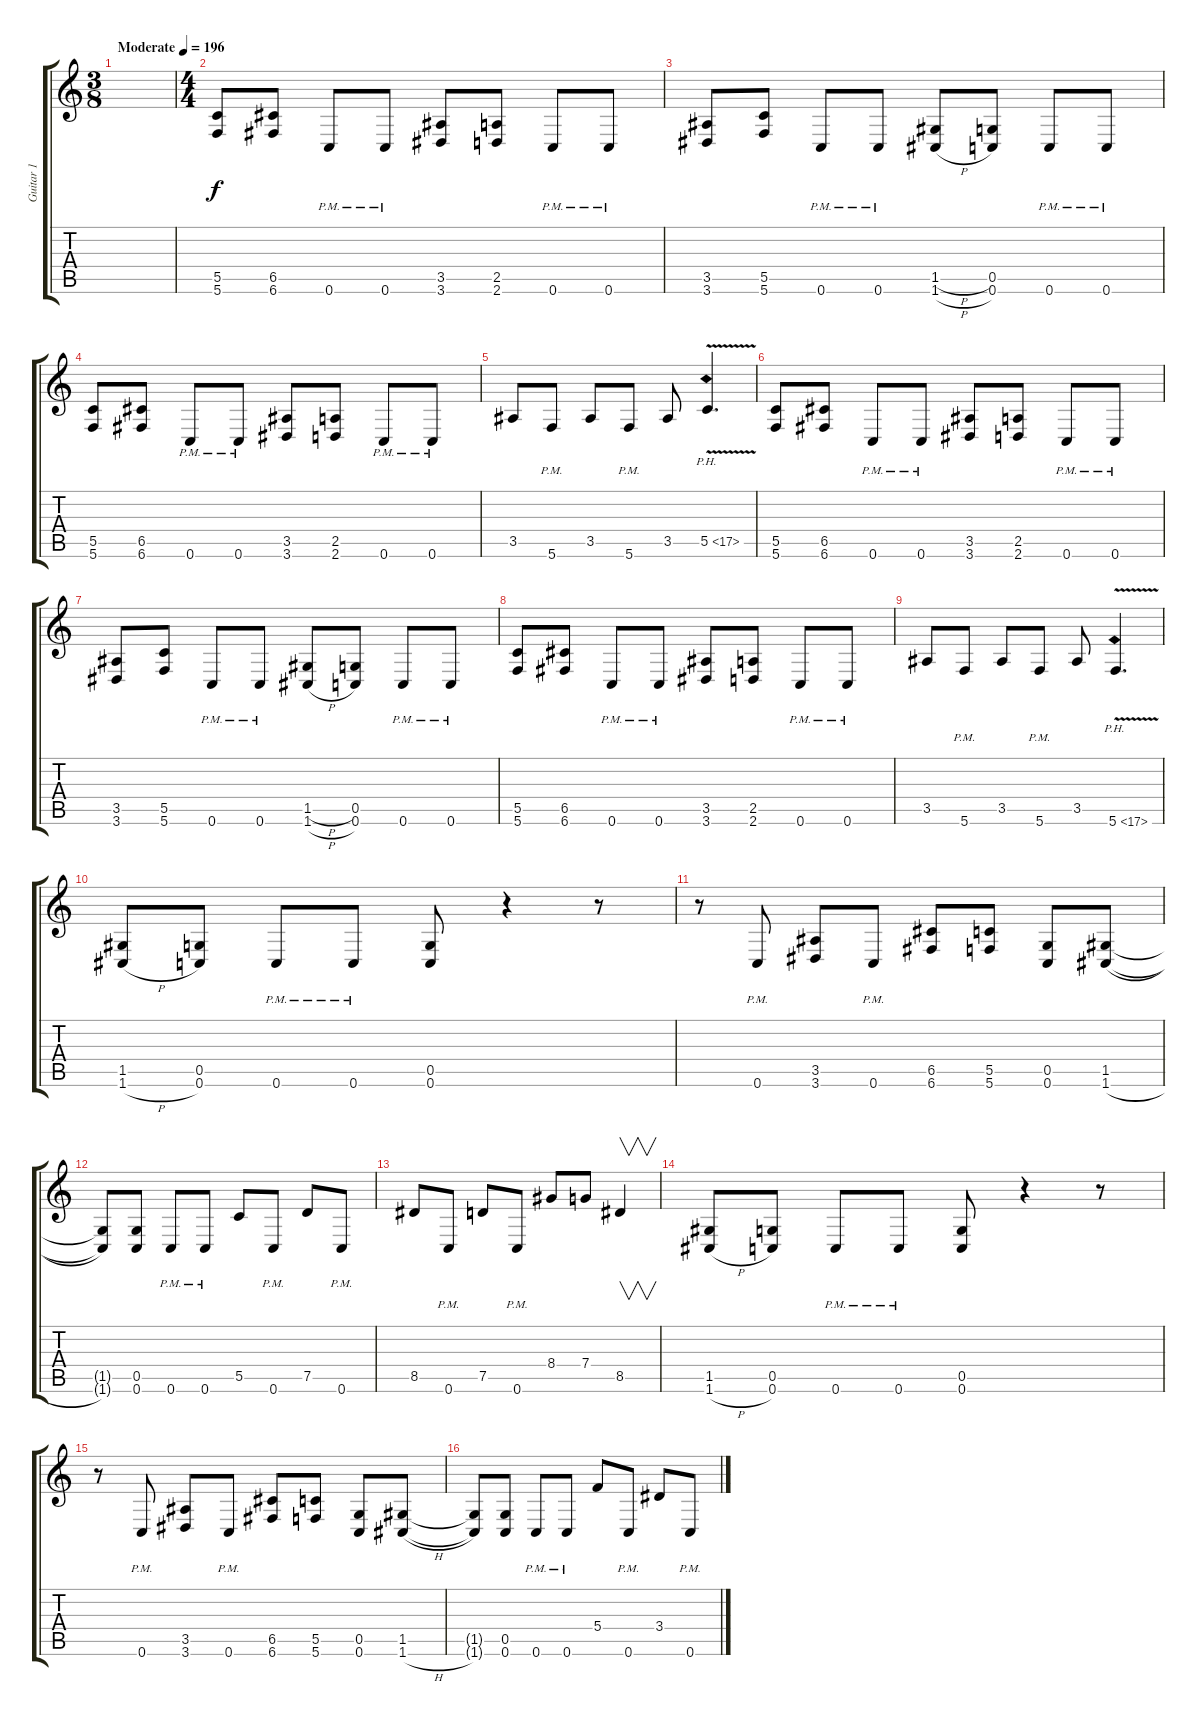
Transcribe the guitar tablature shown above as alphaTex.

\track ("Guitar 1" "Guitar 1") {instrument overdrivenguitar}
\staff {score tabs}
\tuning (D4 A3 F3 C3 G2 C2) {hide}
\ts (3 8)
\tempo (196 "Moderate")
\clef g2
\ks c
|
\ts (4 4)
(5.5 5.6).8 (6.5 6.6).8 0.6{pm}.8 0.6{pm}.8 (3.5 3.6).8 (2.5 2.6).8 0.6{pm}.8 0.6{pm}.8 |
(3.5 3.6).8 (5.5 5.6).8 0.6{pm}.8 0.6{pm}.8 (1.5{h} 1.6{h}).8 (0.5 0.6).8 0.6{pm}.8 0.6{pm}.8 |
(5.5 5.6).8 (6.5 6.6).8 0.6{pm}.8 0.6{pm}.8 (3.5 3.6).8 (2.5 2.6).8 0.6{pm}.8 0.6{pm}.8 |
3.5.8 5.6{pm}.8 3.5.8 5.6{pm}.8 3.5.8 5.5{ph 12 v}.4{d} |
(5.5 5.6).8 (6.5 6.6).8 0.6{pm}.8 0.6{pm}.8 (3.5 3.6).8 (2.5 2.6).8 0.6{pm}.8 0.6{pm}.8 |
(3.5 3.6).8 (5.5 5.6).8 0.6{pm}.8 0.6{pm}.8 (1.5{h} 1.6{h}).8 (0.5 0.6).8 0.6{pm}.8 0.6{pm}.8 |
(5.5 5.6).8 (6.5 6.6).8 0.6{pm}.8 0.6{pm}.8 (3.5 3.6).8 (2.5 2.6).8 0.6{pm}.8 0.6{pm}.8 |
3.5.8 5.6{pm}.8 3.5.8 5.6{pm}.8 3.5.8 5.6{ph 12 v}.4{d} |
(1.5 1.6{h}).8 (0.5 0.6).8 0.6{pm}.8 0.6{pm}.8 (0.5 0.6).8 r.4 r.8 |
r.8 0.6{pm}.8 (3.5 3.6).8 0.6{pm}.8 (6.5 6.6).8 (5.5 5.6).8 (0.5 0.6).8 (1.5 1.6{h}).8 |
(1.5{t} 1.6{t}).8 (0.5 0.6).8 0.6{pm}.8 0.6{pm}.8 5.5.8 0.6{pm}.8 7.5.8 0.6{pm}.8 |
8.5.8 0.6{pm}.8 7.5.8 0.6{pm}.8 8.4.8 7.4.8 8.5.4{v} |
(1.5 1.6{h}).8 (0.5 0.6).8 0.6{pm}.8 0.6{pm}.8 (0.5 0.6).8 r.4 r.8 |
r.8 0.6{pm}.8 (3.5 3.6).8 0.6{pm}.8 (6.5 6.6).8 (5.5 5.6).8 (0.5 0.6).8 (1.5 1.6{h}).8 |
(1.5{t} 1.6{t}).8 (0.5 0.6).8 0.6{pm}.8 0.6{pm}.8 5.4.8 0.6{pm}.8 3.4.8 0.6{pm}.8
